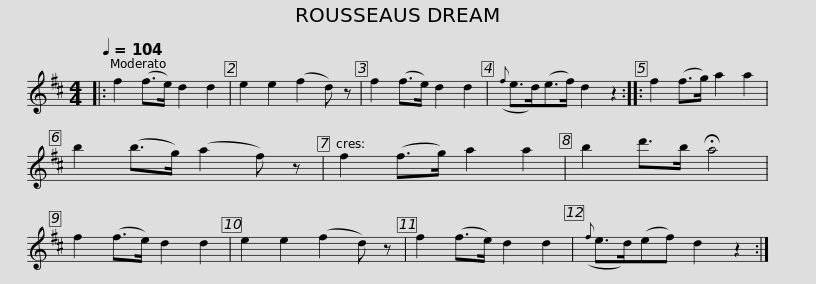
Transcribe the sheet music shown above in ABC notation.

X:1
L:1/8
Q:1/4=104
M:4/4
I:linebreak $
K:D
V:1 treble
V:1
|: f2 (f>e) d2 d2 | e2 e2 (f2 d) z | f2 (f>e) d2 d2 |({f} e>d)(e>f) d2 z2 :: f2 (f>g) a2 a2 | %5
 b2 (b>g) (a2 f) z |$ f2 (f>g) a2 a2 | b2 d'>b !fermata!a4 | f2 (f>e) d2 d2 | e2 e2 (f2 d) z | %10
 f2 (f>e) d2 d2 |({f} e>d)(ef) d2 z2 :| %12
